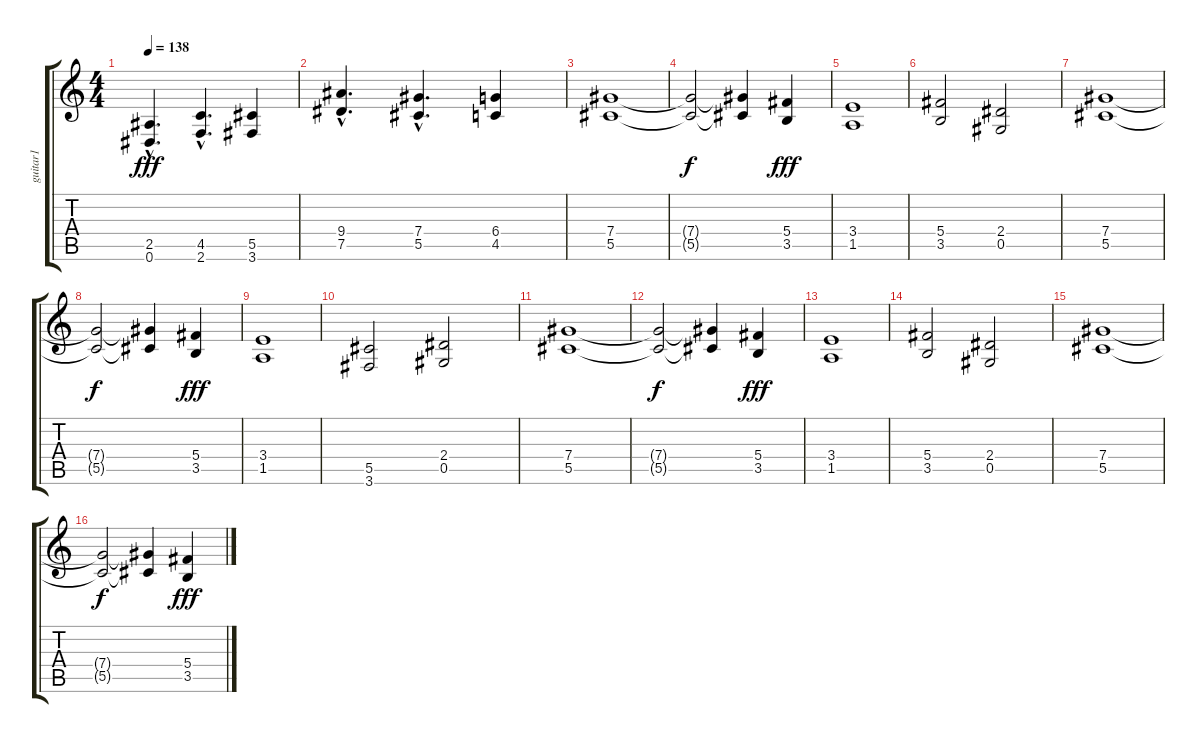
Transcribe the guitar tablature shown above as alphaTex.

\track ("guitar1" "guitar1") {instrument distortionguitar}
\staff {score tabs}
\tuning (Eb4 Bb3 Gb3 Db3 Ab2 Eb2) {hide}
\ts (4 4)
\tempo 138
\clef g2
\ks c
(2.5{hac} 0.6{hac}).4{d dy fff} (4.5{hac} 2.6{hac}).4{d} (5.5 3.6).4 |
(9.4{hac} 7.5{hac}).4{d} (7.4{hac} 5.5{hac}).4{d} (6.4 4.5).4 |
(7.4 5.5).1 |
(7.4{t} 5.5{t}).2{dy f} (7.4{t} 5.5{t}).4 (5.4 3.5).4{dy fff} |
(3.4 1.5).1 |
(5.4 3.5).2 (2.4 0.5).2 |
(7.4 5.5).1 |
(7.4{t} 5.5{t}).2{dy f} (7.4{t} 5.5{t}).4 (5.4 3.5).4{dy fff} |
(3.4 1.5).1 |
(5.5 3.6).2 (2.4 0.5).2 |
(7.4 5.5).1 |
(7.4{t} 5.5{t}).2{dy f} (7.4{t} 5.5{t}).4 (5.4 3.5).4{dy fff} |
(3.4 1.5).1 |
(5.4 3.5).2 (2.4 0.5).2 |
(7.4 5.5).1 |
(7.4{t} 5.5{t}).2{dy f} (7.4{t} 5.5{t}).4 (5.4 3.5).4{dy fff}
